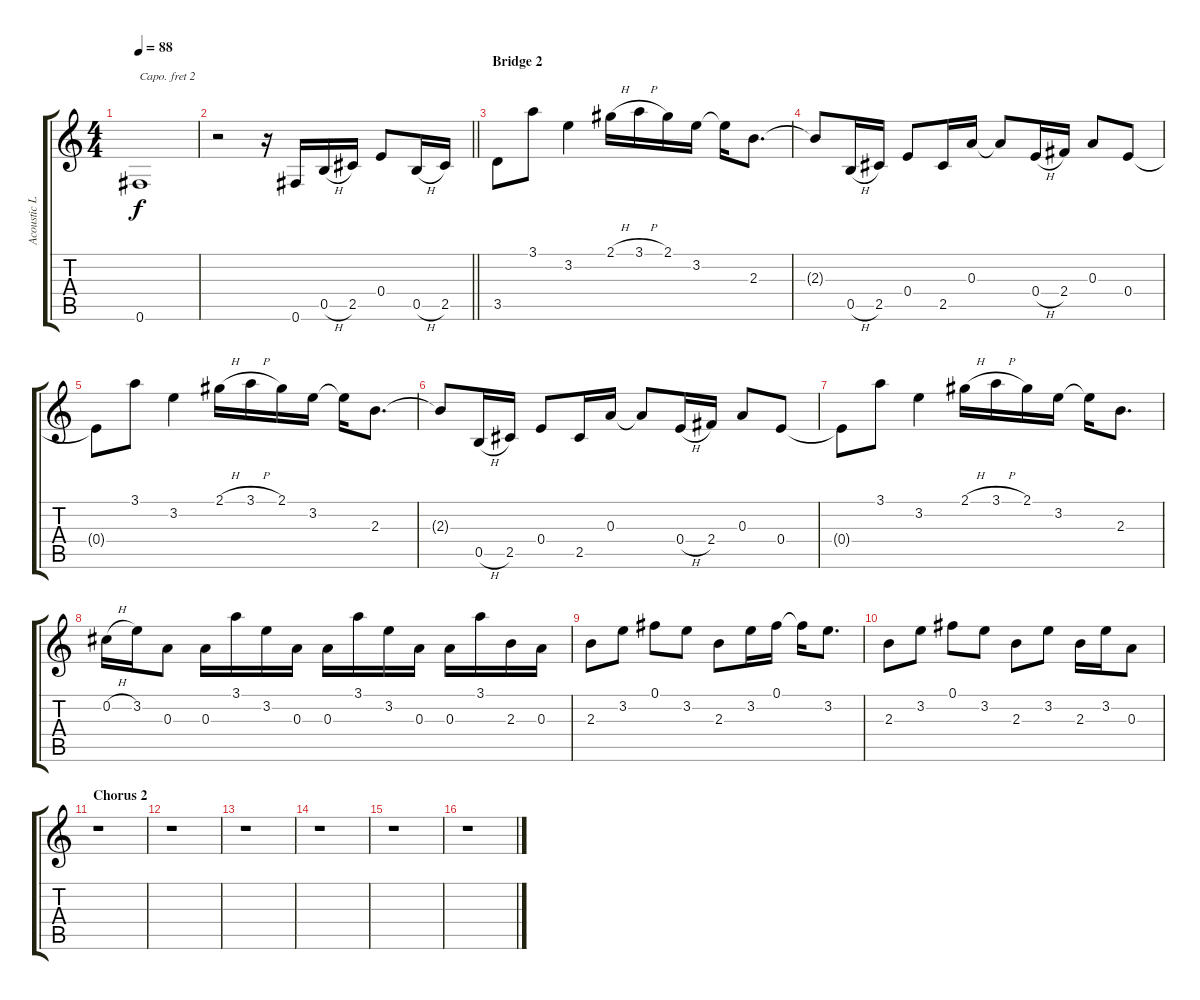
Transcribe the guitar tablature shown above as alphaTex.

\track ("Acoustic Lead Guitar" "Acoustic L") {instrument acousticguitarsteel}
\staff {score tabs}
\capo 2
\tuning (E4 B3 G3 D3 A2 E2) {hide}
\ts (4 4)
\tempo 88
\clef g2
\ks c
0.6.1{dy f} |
\barLineRight lightlight
r.2 r.16 0.6.16 0.5{h}.16 2.5.16 0.4.8 0.5{h}.16 2.5.16 |
\section ("" "Bridge 2")
3.5.8 3.1.8 3.2.4 2.1{h}.16 3.1{h}.16 2.1.16 3.2.16 3.2{t}.16 2.3.8{d} |
2.3{t}.8 0.5{h}.16 2.5.16 0.4.8 2.5.16 0.3.16 0.3{t}.8 0.4{h}.16 2.4.16 0.3.8 0.4.8 |
0.4{t}.8 3.1.8 3.2.4 2.1{h}.16 3.1{h}.16 2.1.16 3.2.16 3.2{t}.16 2.3.8{d} |
2.3{t}.8 0.5{h}.16 2.5.16 0.4.8 2.5.16 0.3.16 0.3{t}.8 0.4{h}.16 2.4.16 0.3.8 0.4.8 |
0.4{t}.8 3.1.8 3.2.4 2.1{h}.16 3.1{h}.16 2.1.16 3.2.16 3.2{t}.16 2.3.8{d} |
0.2{h}.16 3.2.16 0.3.8 0.3.16 3.1.16 3.2.16 0.3.16 0.3.16 3.1.16 3.2.16 0.3.16 0.3.16 3.1.16 2.3.16 0.3.16 |
2.3.8 3.2.8 0.1.8 3.2.8 2.3.8 3.2.16 0.1.16 0.1{t}.16 3.2.8{d} |
2.3.8 3.2.8 0.1.8 3.2.8 2.3.8 3.2.8 2.3.16 3.2.16 0.3.8 |
\section ("" "Chorus 2")
r.1 |
r.1 |
r.1 |
r.1 |
r.1 |
r.1
